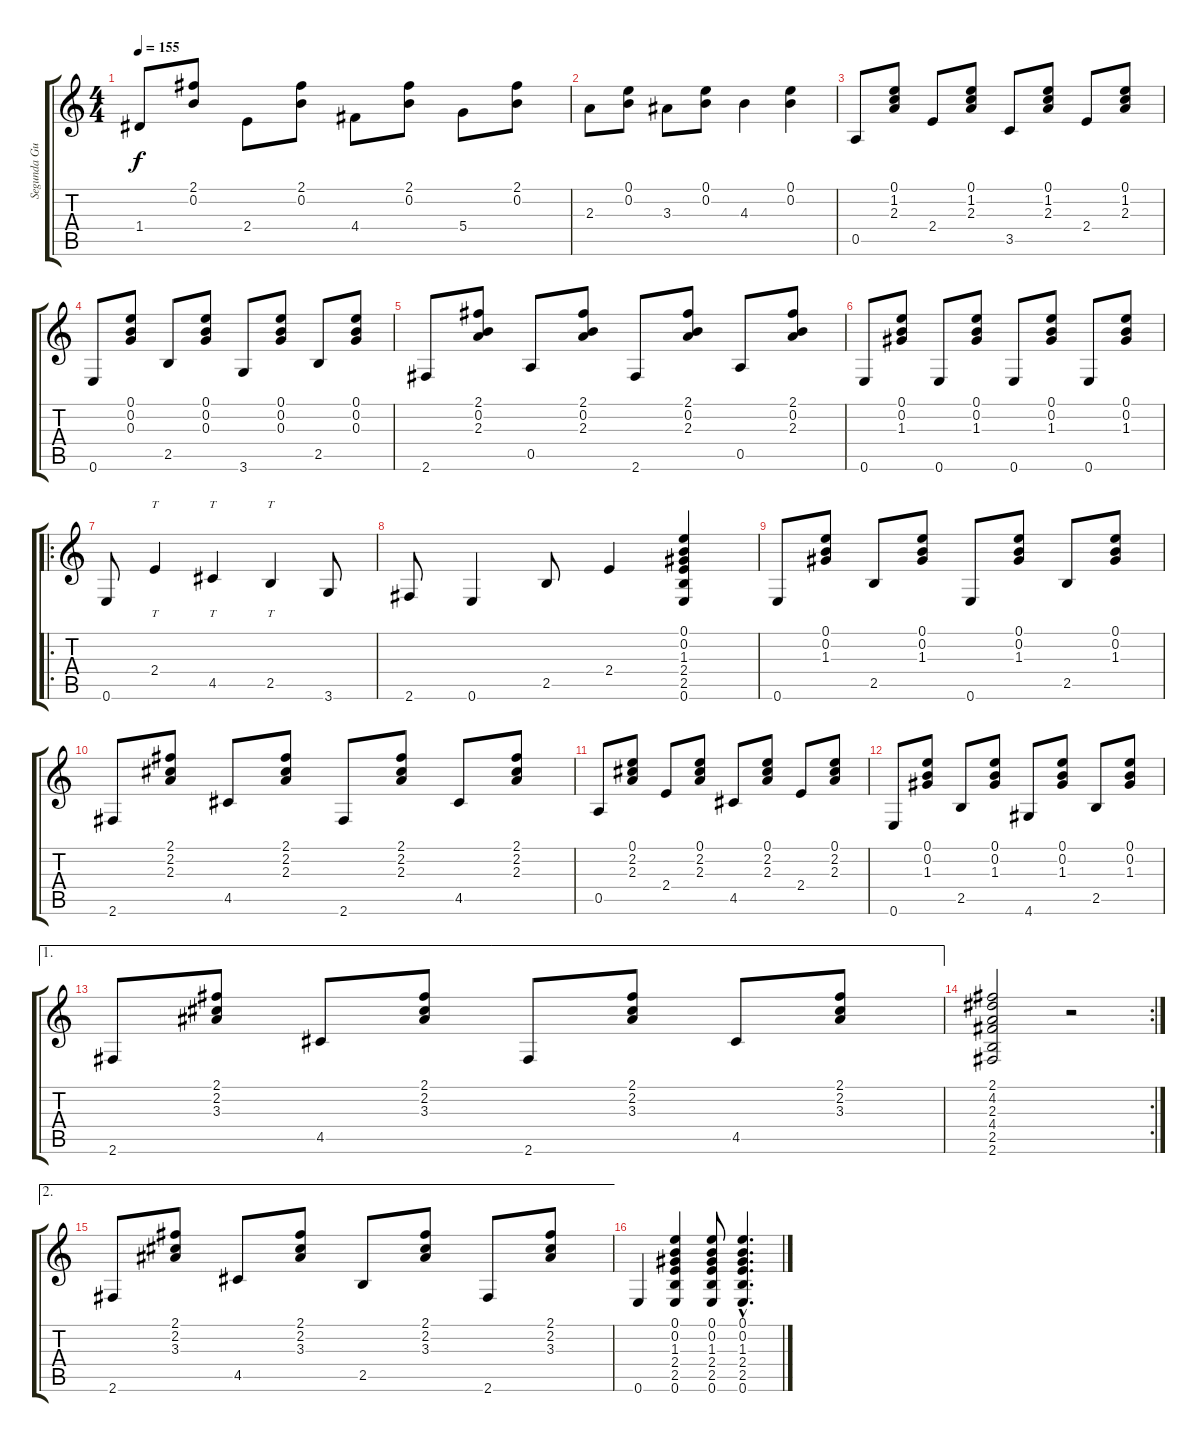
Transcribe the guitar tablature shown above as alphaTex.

\track ("Segunda Guitarra" "Segunda Gu") {instrument acousticguitarnylon}
\staff {score tabs}
\tuning (E4 B3 G3 D3 A2 E2) {hide}
\ts (4 4)
\tempo 155
\clef g2
\ks c
1.4.8{dy f} (2.1 0.2).8 2.4.8 (2.1 0.2).8 4.4.8 (2.1 0.2).8 5.4.8 (2.1 0.2).8 |
2.3.8 (0.1 0.2).8 3.3.8 (0.1 0.2).8 4.3.4 (0.1 0.2).4 |
0.5.8 (0.1 1.2 2.3).8 2.4.8 (0.1 1.2 2.3).8 3.5.8 (0.1 1.2 2.3).8 2.4.8 (0.1 1.2 2.3).8 |
0.6.8 (0.1 0.2 0.3).8 2.5.8 (0.1 0.2 0.3).8 3.6.8 (0.1 0.2 0.3).8 2.5.8 (0.1 0.2 0.3).8 |
2.6.8 (2.1 0.2 2.3).8 0.5.8 (2.1 0.2 2.3).8 2.6.8 (2.1 0.2 2.3).8 0.5.8 (2.1 0.2 2.3).8 |
0.6.8 (0.1 0.2 1.3).8 0.6.8 (0.1 0.2 1.3).8 0.6.8 (0.1 0.2 1.3).8 0.6.8 (0.1 0.2 1.3).8 |
\ro
0.6.8 2.4.4{tt} 4.5.4{tt} 2.5.4{tt} 3.6.8 |
2.6.8 0.6.4 2.5.8 2.4.4 (0.1 0.2 1.3 2.4 2.5 0.6).4 |
0.6.8 (0.1 0.2 1.3).8 2.5.8 (0.1 0.2 1.3).8 0.6.8 (0.1 0.2 1.3).8 2.5.8 (0.1 0.2 1.3).8 |
2.6.8 (2.1 2.2 2.3).8 4.5.8 (2.1 2.2 2.3).8 2.6.8 (2.1 2.2 2.3).8 4.5.8 (2.1 2.2 2.3).8 |
0.5.8 (0.1 2.2 2.3).8 2.4.8 (0.1 2.2 2.3).8 4.5.8 (0.1 2.2 2.3).8 2.4.8 (0.1 2.2 2.3).8 |
0.6.8 (0.1 0.2 1.3).8 2.5.8 (0.1 0.2 1.3).8 4.6.8 (0.1 0.2 1.3).8 2.5.8 (0.1 0.2 1.3).8 |
\ae 1
2.6.8 (2.1 2.2 3.3).8 4.5.8 (2.1 2.2 3.3).8 2.6.8 (2.1 2.2 3.3).8 4.5.8 (2.1 2.2 3.3).8 |
\rc 2
(2.1 4.2 2.3 4.4 2.5 2.6).2 r.2 |
\ae 2
2.6.8 (2.1 2.2 3.3).8 4.5.8 (2.1 2.2 3.3).8 2.5.8 (2.1 2.2 3.3).8 2.6.8 (2.1 2.2 3.3).8 |
0.6.4 (0.1 0.2 1.3 2.4 2.5 0.6).4 (0.1 0.2 1.3 2.4 2.5 0.6).8 (0.1{hac} 0.2{hac} 1.3{hac} 2.4{hac} 2.5{hac} 0.6{hac}).4{d}
